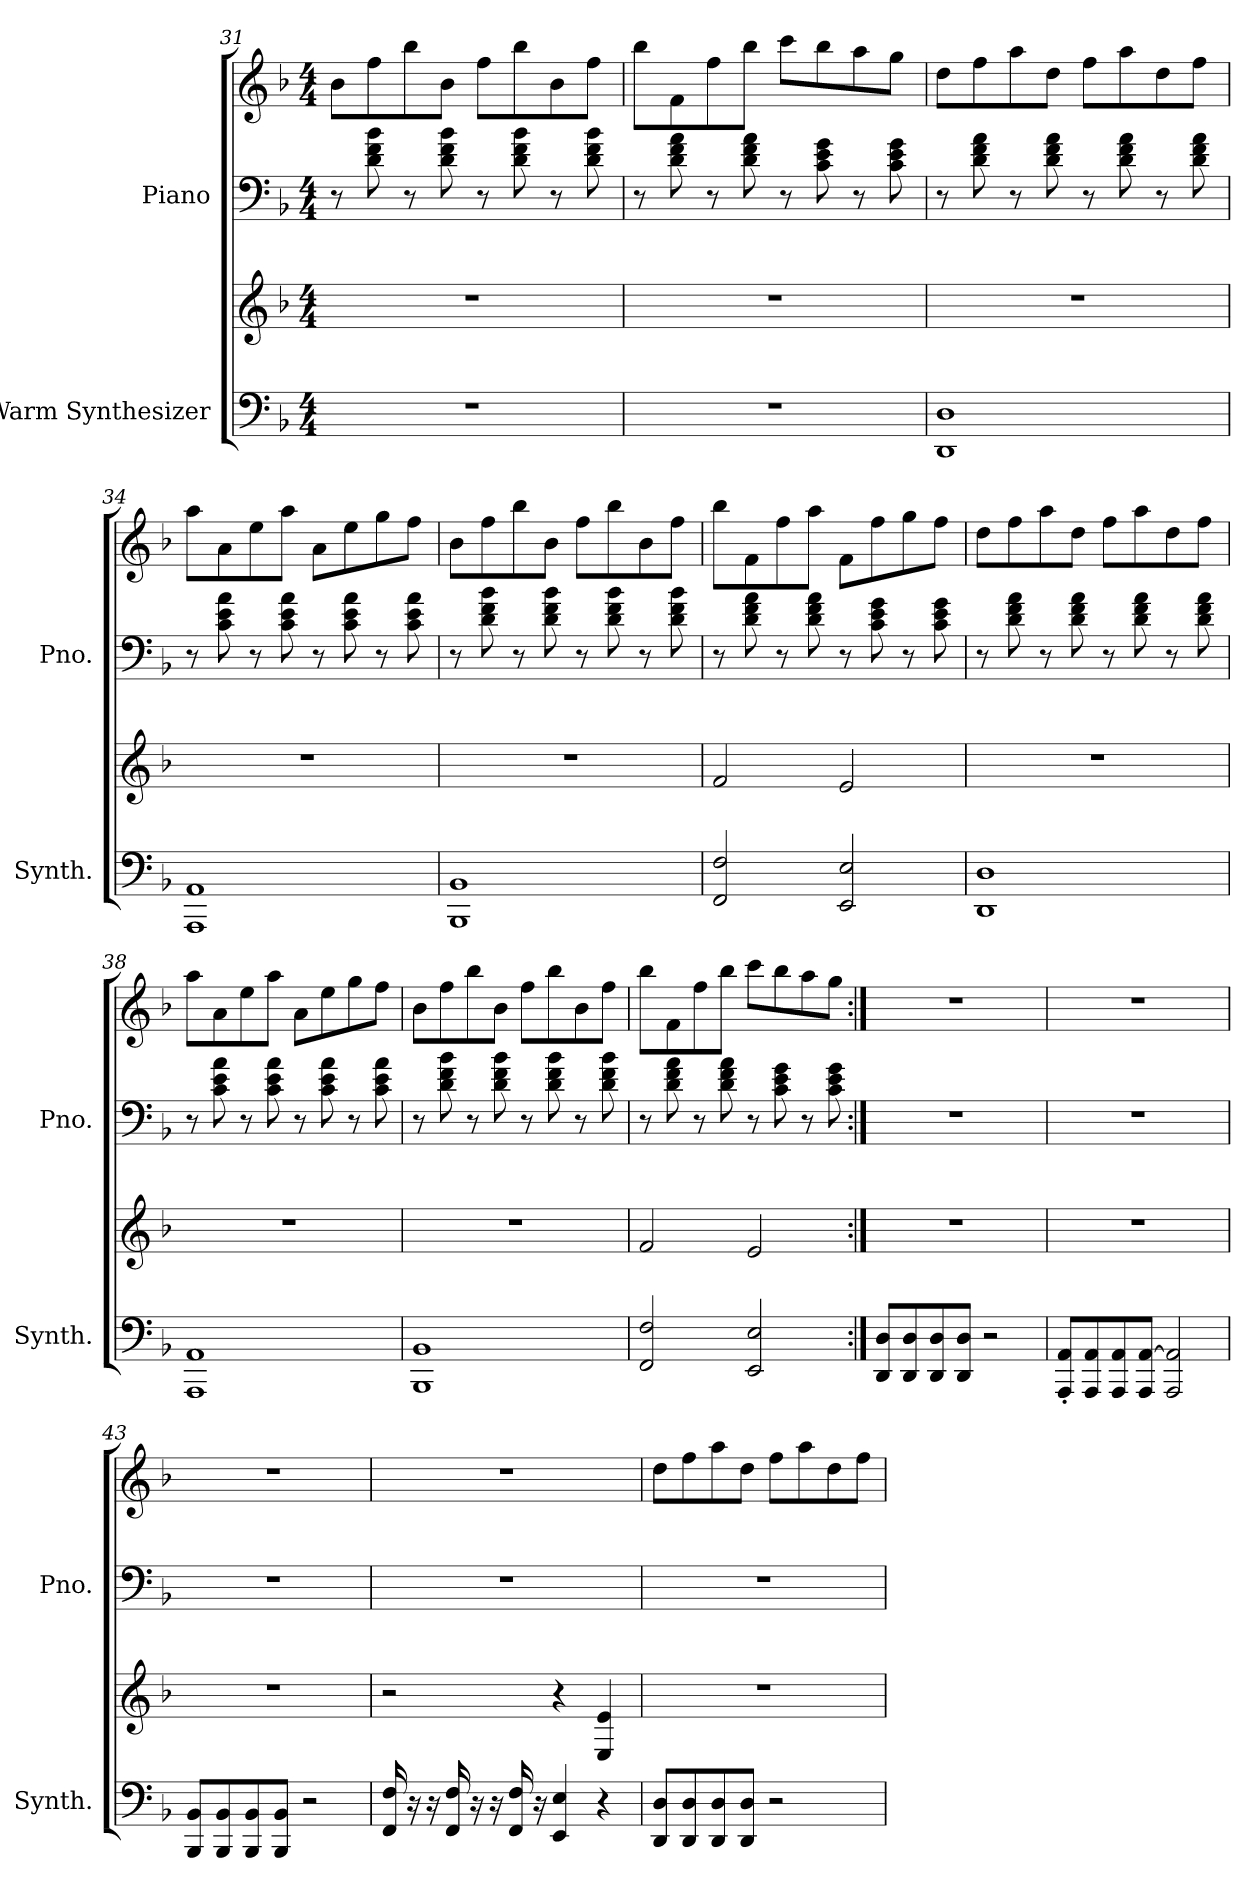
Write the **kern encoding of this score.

**kern	**kern	**kern	**kern
*part2	*part2	*part1	*part1
*staff4	*staff3	*staff2	*staff1
*I"Warm Synthesizer	*	*I"Piano	*
*I'Synth.	*	*I'Pno.	*
*clefF4	*clefG2	*clefF4	*clefG2
*k[b-]	*k[b-]	*k[b-]	*k[b-]
*M4/4	*M4/4	*M4/4	*M4/4
=31	=31	=31	=31
1r	1r	8r	8b-\L
.	.	8d\ 8f\ 8b-\	8ff\
.	.	8r	8bb-\
.	.	8d\ 8f\ 8b-\	8b-\J
.	.	8r	8ff\L
.	.	8d\ 8f\ 8b-\	8bb-\
.	.	8r	8b-\
.	.	8d\ 8f\ 8b-\	8ff\J
!!LO:PB:g=z
=32	=32	=32	=32
1r	1r	8r	8bb-\L
.	.	8d\ 8f\ 8a\	8f\
.	.	8r	8ff\
.	.	8d\ 8f\ 8a\	8bb-\J
.	.	8r	8ccc\L
.	.	8c\ 8e\ 8g\	8bb-\
.	.	8r	8aa\
.	.	8c\ 8e\ 8g\	8gg\J
=33	=33	=33	=33
1DD 1D	1r	8r	8dd\L
.	.	8d\ 8f\ 8a\	8ff\
.	.	8r	8aa\
.	.	8d\ 8f\ 8a\	8dd\J
.	.	8r	8ff\L
.	.	8d\ 8f\ 8a\	8aa\
.	.	8r	8dd\
.	.	8d\ 8f\ 8a\	8ff\J
=34	=34	=34	=34
1AAA 1AA	1r	8r	8aa\L
.	.	8c\ 8e\ 8a\	8a\
.	.	8r	8ee\
.	.	8c\ 8e\ 8a\	8aa\J
.	.	8r	8a\L
.	.	8c\ 8e\ 8a\	8ee\
.	.	8r	8gg\
.	.	8c\ 8e\ 8a\	8ff\J
=35	=35	=35	=35
1BBB- 1BB-	1r	8r	8b-\L
.	.	8d\ 8f\ 8b-\	8ff\
.	.	8r	8bb-\
.	.	8d\ 8f\ 8b-\	8b-\J
.	.	8r	8ff\L
.	.	8d\ 8f\ 8b-\	8bb-\
.	.	8r	8b-\
.	.	8d\ 8f\ 8b-\	8ff\J
=36	=36	=36	=36
2FF/ 2F/	2f/	8r	8bb-\L
.	.	8d\ 8f\ 8a\	8f\
.	.	8r	8ff\
.	.	8d\ 8f\ 8a\	8aa\J
2EE/ 2E/	2e/	8r	8f\L
.	.	8c\ 8e\ 8g\	8ff\
.	.	8r	8gg\
.	.	8c\ 8e\ 8g\	8ff\J
=37	=37	=37	=37
1DD 1D	1r	8r	8dd\L
.	.	8d\ 8f\ 8a\	8ff\
.	.	8r	8aa\
.	.	8d\ 8f\ 8a\	8dd\J
.	.	8r	8ff\L
.	.	8d\ 8f\ 8a\	8aa\
.	.	8r	8dd\
.	.	8d\ 8f\ 8a\	8ff\J
=38	=38	=38	=38
1AAA 1AA	1r	8r	8aa\L
.	.	8c\ 8e\ 8a\	8a\
.	.	8r	8ee\
.	.	8c\ 8e\ 8a\	8aa\J
.	.	8r	8a\L
.	.	8c\ 8e\ 8a\	8ee\
.	.	8r	8gg\
.	.	8c\ 8e\ 8a\	8ff\J
=39	=39	=39	=39
1BBB- 1BB-	1r	8r	8b-\L
.	.	8d\ 8f\ 8b-\	8ff\
.	.	8r	8bb-\
.	.	8d\ 8f\ 8b-\	8b-\J
.	.	8r	8ff\L
.	.	8d\ 8f\ 8b-\	8bb-\
.	.	8r	8b-\
.	.	8d\ 8f\ 8b-\	8ff\J
!!LO:LB:g=z
=40	=40	=40	=40
2FF/ 2F/	2f/	8r	8bb-\L
.	.	8d\ 8f\ 8a\	8f\
.	.	8r	8ff\
.	.	8d\ 8f\ 8a\	8bb-\J
2EE/ 2E/	2e/	8r	8ccc\L
.	.	8c\ 8e\ 8g\	8bb-\
.	.	8r	8aa\
.	.	8c\ 8e\ 8g\	8gg\J
=41:|!	=41:|!	=41:|!	=41:|!
8DD/ 8D/L	1r	1r	1r
8DD/ 8D/	.	.	.
8DD/ 8D/	.	.	.
8DD/ 8D/J	.	.	.
2r	.	.	.
=42	=42	=42	=42
8AAA/' 8AA/'L	1r	1r	1r
8AAA/ 8AA/	.	.	.
8AAA/ 8AA/	.	.	.
8AAA/ [8AA/J	.	.	.
2AAA/ 2AA/]	.	.	.
=43	=43	=43	=43
8BBB-/ 8BB-/L	1r	1r	1r
8BBB-/ 8BB-/	.	.	.
8BBB-/ 8BB-/	.	.	.
8BBB-/ 8BB-/J	.	.	.
2r	.	.	.
=44	=44	=44	=44
16FF/ 16F/	2r	1r	1r
16r	.	.	.
16r	.	.	.
16FF/ 16F/	.	.	.
16r	.	.	.
16r	.	.	.
16FF/ 16F/	.	.	.
16r	.	.	.
4EE/ 4E/	4r	.	.
4r	4E/ 4e/	.	.
=45	=45	=45	=45
8DD/ 8D/L	1r	1r	8dd\L
8DD/ 8D/	.	.	8ff\
8DD/ 8D/	.	.	8aa\
8DD/ 8D/J	.	.	8dd\J
2r	.	.	8ff\L
.	.	.	8aa\
.	.	.	8dd\
.	.	.	8ff\J
=	=	=	=
*-	*-	*-	*-
